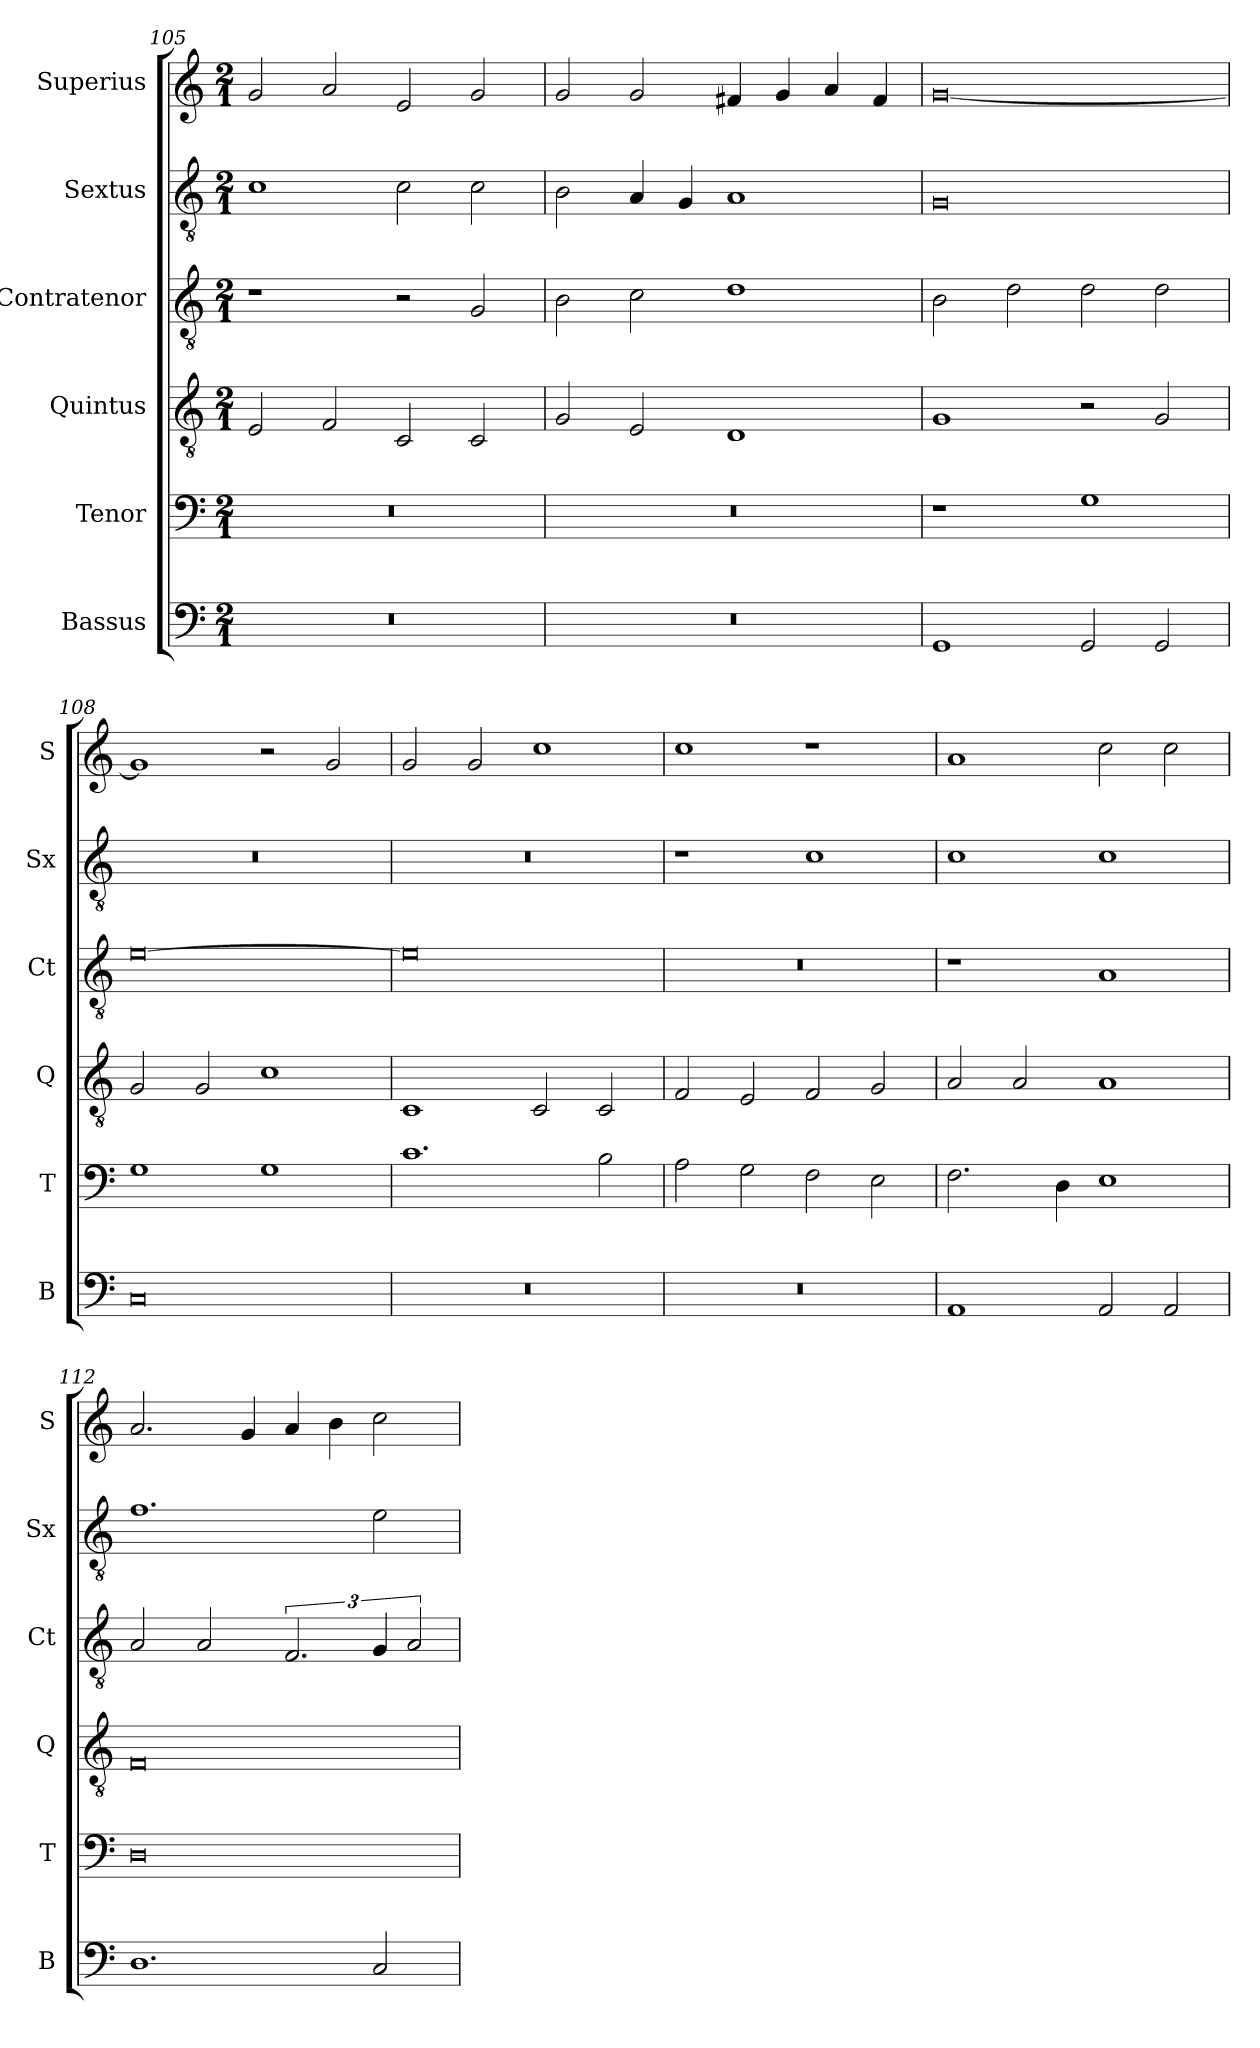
**kern	**kern	**kern	**kern	**kern	**kern
*part6	*part5	*part4	*part3	*part2	*part1
*staff6	*staff5	*staff4	*staff3	*staff2	*staff1
*I"Bassus	*I"Tenor	*I"Quintus	*I"Contratenor	*I"Sextus	*I"Superius
*I'B	*I'T	*I'Q	*I'Ct	*I'Sx	*I'S
*clefF4	*clefF4	*clefGv2	*clefGv2	*clefGv2	*clefG2
*k[]	*k[]	*k[]	*k[]	*k[]	*k[]
*M2/1	*M2/1	*M2/1	*M2/1	*M2/1	*M2/1
=105	=105	=105	=105	=105	=105
0r	0r	2E/	1r	1c	2g/
.	.	2F/	.	.	2a/
.	.	2C/	2r	2c\	2e/
.	.	2C/	2G/	2c\	2g/
=106	=106	=106	=106	=106	=106
0r	0r	2G/	2B\	2B\	2g/
.	.	2E/	2c\	4A/	2g/
.	.	.	.	4G/	.
.	.	1D	1d	1A	4f#X/
.	.	.	.	.	4g/
.	.	.	.	.	4a/
.	.	.	.	.	4f#/
=107	=107	=107	=107	=107	=107
1GG	1r	1G	2B\	0G	[0g
.	.	.	2d\	.	.
2GG/	1G	2r	2d\	.	.
2GG/	.	2G/	2d\	.	.
=108	=108	=108	=108	=108	=108
0C	1G	2G/	[0e	0r	1g]
.	.	2G/	.	.	.
.	1G	1c	.	.	2r
.	.	.	.	.	2g/
=109	=109	=109	=109	=109	=109
0r	1.c	1C	0e]	0r	2g/
.	.	.	.	.	2g/
.	.	2C/	.	.	1cc
.	2B\	2C/	.	.	.
=110	=110	=110	=110	=110	=110
0r	2A\	2F/	0r	1r	1cc
.	2G\	2E/	.	.	.
.	2F\	2F/	.	1c	1r
.	2E\	2G/	.	.	.
=111	=111	=111	=111	=111	=111
1AA	2.F\	2A/	1r	1c	1a
.	.	2A/	.	.	.
.	4D\	.	.	.	.
2AA/	1E	1A	1A	1c	2cc\
2AA/	.	.	.	.	2cc\
=112	=112	=112	=112	=112	=112
1.D	0D	0F	2A/	1.f	2.a/
.	.	.	2A/	.	.
.	.	.	.	.	4g/
.	.	.	3.F/	.	4a/
.	.	.	.	.	4b\
2C/	.	.	6G/	2e\	2cc\
.	.	.	3A/	.	.
=	=	=	=	=	=
*-	*-	*-	*-	*-	*-
